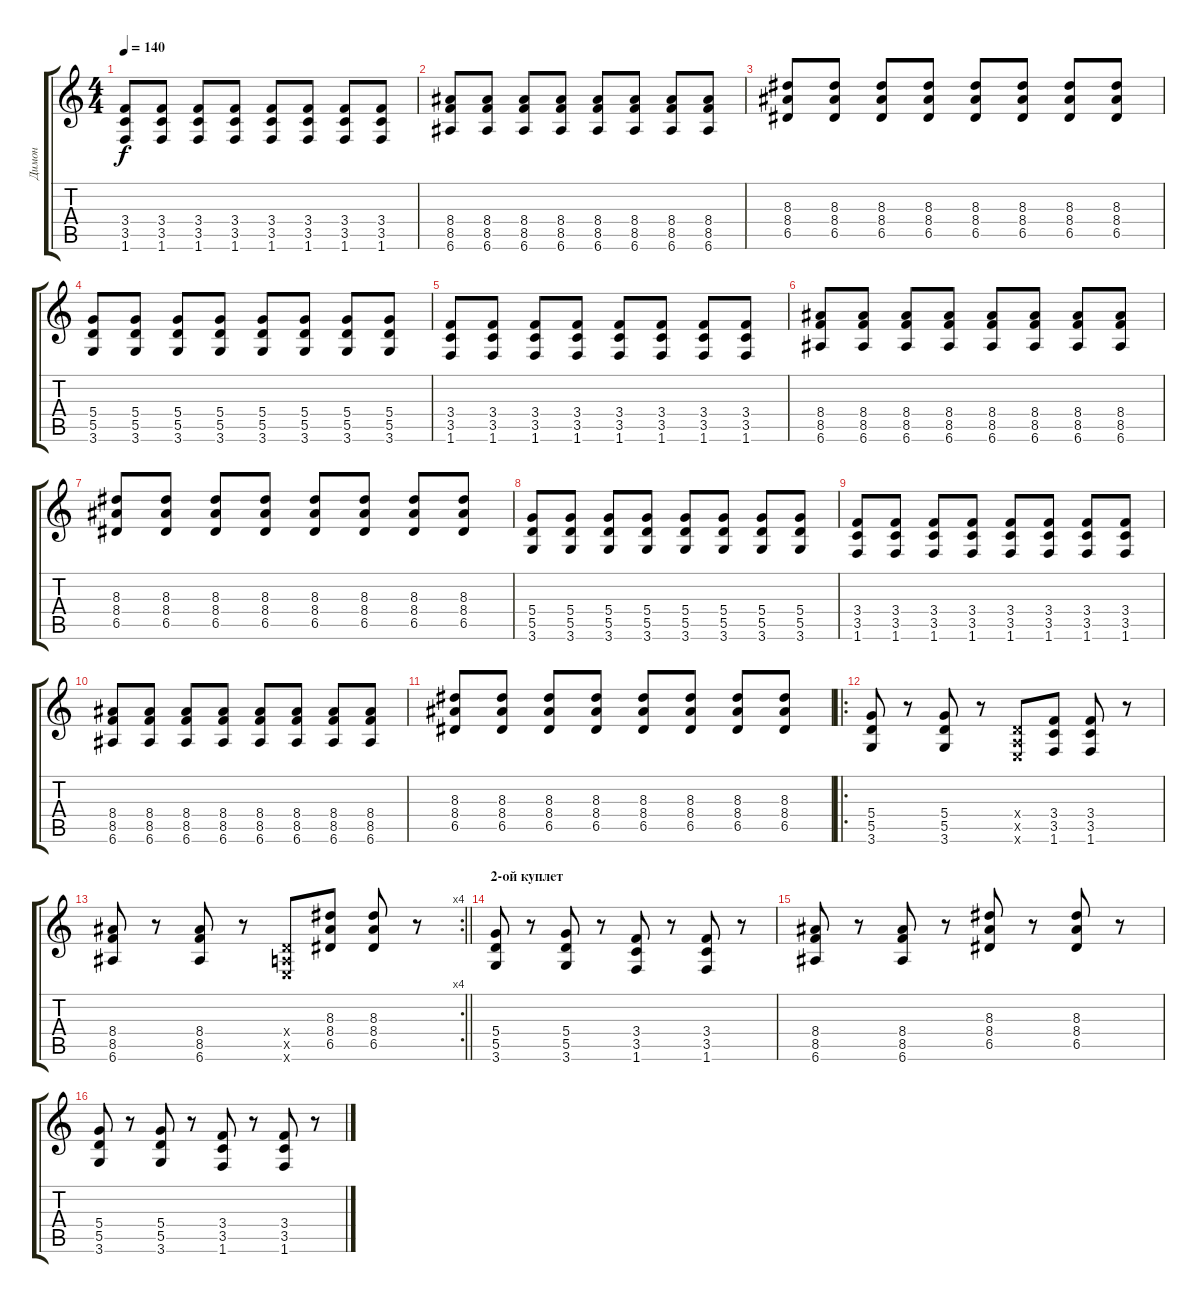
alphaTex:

\track ("Димон" "Димон") {instrument distortionguitar}
\staff {score tabs}
\tuning (E4 B3 G3 D3 A2 E2) {hide}
\ts (4 4)
\tempo 140
\clef g2
\ks c
(3.4 3.5 1.6).8{dy f} (3.4 3.5 1.6).8 (3.4 3.5 1.6).8 (3.4 3.5 1.6).8 (3.4 3.5 1.6).8 (3.4 3.5 1.6).8 (3.4 3.5 1.6).8 (3.4 3.5 1.6).8 |
(8.4 8.5 6.6).8 (8.4 8.5 6.6).8 (8.4 8.5 6.6).8 (8.4 8.5 6.6).8 (8.4 8.5 6.6).8 (8.4 8.5 6.6).8 (8.4 8.5 6.6).8 (8.4 8.5 6.6).8 |
(8.3 8.4 6.5).8 (8.3 8.4 6.5).8 (8.3 8.4 6.5).8 (8.3 8.4 6.5).8 (8.3 8.4 6.5).8 (8.3 8.4 6.5).8 (8.3 8.4 6.5).8 (8.3 8.4 6.5).8 |
(5.4 5.5 3.6).8 (5.4 5.5 3.6).8 (5.4 5.5 3.6).8 (5.4 5.5 3.6).8 (5.4 5.5 3.6).8 (5.4 5.5 3.6).8 (5.4 5.5 3.6).8 (5.4 5.5 3.6).8 |
(3.4 3.5 1.6).8 (3.4 3.5 1.6).8 (3.4 3.5 1.6).8 (3.4 3.5 1.6).8 (3.4 3.5 1.6).8 (3.4 3.5 1.6).8 (3.4 3.5 1.6).8 (3.4 3.5 1.6).8 |
(8.4 8.5 6.6).8 (8.4 8.5 6.6).8 (8.4 8.5 6.6).8 (8.4 8.5 6.6).8 (8.4 8.5 6.6).8 (8.4 8.5 6.6).8 (8.4 8.5 6.6).8 (8.4 8.5 6.6).8 |
(8.3 8.4 6.5).8 (8.3 8.4 6.5).8 (8.3 8.4 6.5).8 (8.3 8.4 6.5).8 (8.3 8.4 6.5).8 (8.3 8.4 6.5).8 (8.3 8.4 6.5).8 (8.3 8.4 6.5).8 |
(5.4 5.5 3.6).8 (5.4 5.5 3.6).8 (5.4 5.5 3.6).8 (5.4 5.5 3.6).8 (5.4 5.5 3.6).8 (5.4 5.5 3.6).8 (5.4 5.5 3.6).8 (5.4 5.5 3.6).8 |
(3.4 3.5 1.6).8 (3.4 3.5 1.6).8 (3.4 3.5 1.6).8 (3.4 3.5 1.6).8 (3.4 3.5 1.6).8 (3.4 3.5 1.6).8 (3.4 3.5 1.6).8 (3.4 3.5 1.6).8 |
(8.4 8.5 6.6).8 (8.4 8.5 6.6).8 (8.4 8.5 6.6).8 (8.4 8.5 6.6).8 (8.4 8.5 6.6).8 (8.4 8.5 6.6).8 (8.4 8.5 6.6).8 (8.4 8.5 6.6).8 |
(8.3 8.4 6.5).8 (8.3 8.4 6.5).8 (8.3 8.4 6.5).8 (8.3 8.4 6.5).8 (8.3 8.4 6.5).8 (8.3 8.4 6.5).8 (8.3 8.4 6.5).8 (8.3 8.4 6.5).8 |
\ro
(5.4 5.5 3.6).8 r.8 (5.4 5.5 3.6).8 r.8 (0.4{x} 0.5{x} 0.6{x}).8 (3.4 3.5 1.6).8 (3.4 3.5 1.6).8 r.8 |
\rc 4
\barLineRight lightlight
(8.4 8.5 6.6).8 r.8 (8.4 8.5 6.6).8 r.8 (0.4{x} 0.5{x} 0.6{x}).8 (8.3 8.4 6.5).8 (8.3 8.4 6.5).8 r.8 |
\section ("" "2-ой куплет")
(5.4 5.5 3.6).8 r.8 (5.4 5.5 3.6).8 r.8 (3.4 3.5 1.6).8 r.8 (3.4 3.5 1.6).8 r.8 |
(8.4 8.5 6.6).8 r.8 (8.4 8.5 6.6).8 r.8 (8.3 8.4 6.5).8 r.8 (8.3 8.4 6.5).8 r.8 |
(5.4 5.5 3.6).8 r.8 (5.4 5.5 3.6).8 r.8 (3.4 3.5 1.6).8 r.8 (3.4 3.5 1.6).8 r.8
